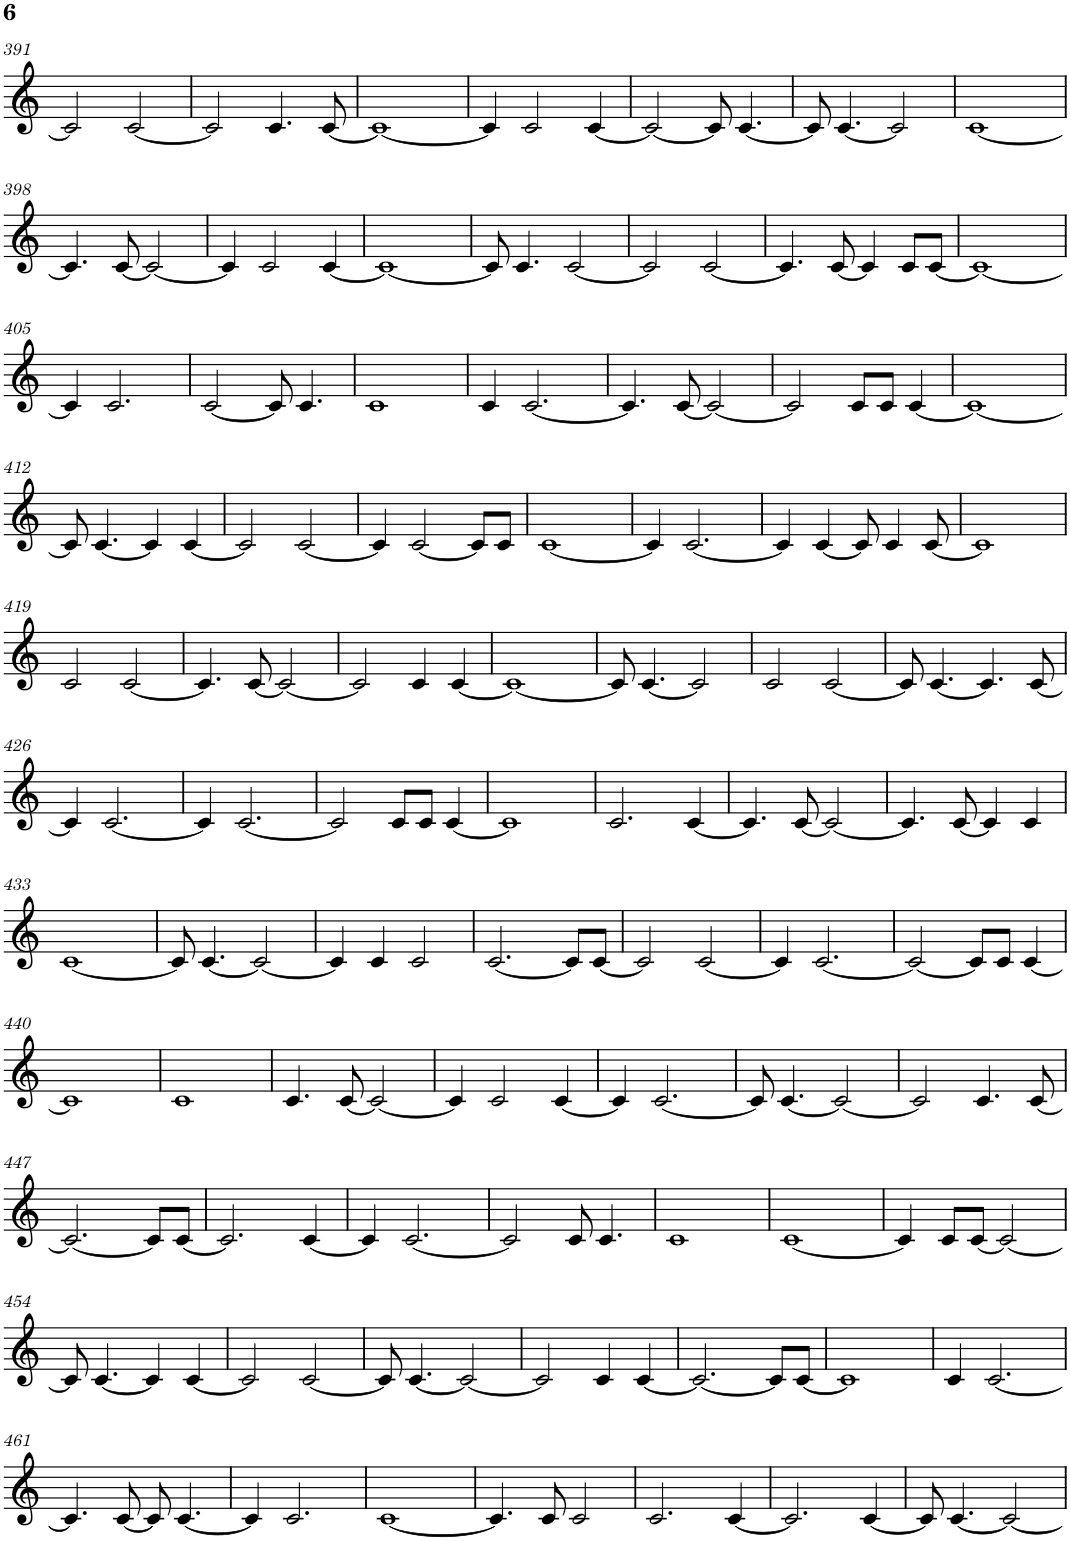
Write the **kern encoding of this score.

**kern
*part1
*staff1
*I"Piano
*I'Pno.
!!LO:PB:g=z
*clefG2
*k[]
*M4/4
=391
2c/]
[2c/
=392
2c/]
4.c/
[8c/
=393
1c_
=394
4c/]
2c/
[4c/
=395
2c/_
8c/]
[4.c/
=396
8c/]
[4.c/
2c/]
=397
[1c
!!LO:LB:g=z
=398
4.c/]
[8c/
2c/_
=399
4c/]
2c/
[4c/
=400
1c_
=401
8c/]
4.c/
[2c/
=402
2c/]
[2c/
=403
4.c/]
[8c/
4c/]
8c/L
[8c/J
=404
1c_
!!LO:LB:g=z
=405
4c/]
2.c/
=406
[2c/
8c/]
4.c/
=407
1c
=408
4c/
[2.c/
=409
4.c/]
[8c/
2c/_
=410
2c/]
8c/L
8c/J
[4c/
=411
1c_
!!LO:LB:g=z
=412
8c/]
[4.c/
4c/]
[4c/
=413
2c/]
[2c/
=414
4c/]
[2c/
8c/L]
8c/J
=415
[1c
=416
4c/]
[2.c/
=417
4c/]
[4c/
8c/]
4c/
[8c/
=418
1c]
!!LO:LB:g=z
=419
2c/
[2c/
=420
4.c/]
[8c/
2c/_
=421
2c/]
4c/
[4c/
=422
1c_
=423
8c/]
[4.c/
2c/]
=424
2c/
[2c/
=425
8c/]
[4.c/
4.c/]
[8c/
!!LO:LB:g=z
=426
4c/]
[2.c/
=427
4c/]
[2.c/
=428
2c/]
8c/L
8c/J
[4c/
=429
1c]
=430
2.c/
[4c/
=431
4.c/]
[8c/
2c/_
=432
4.c/]
[8c/
4c/]
4c/
!!LO:LB:g=z
=433
[1c
=434
8c/]
[4.c/
2c/_
=435
4c/]
4c/
2c/
=436
[2.c/
8c/L]
[8c/J
=437
2c/]
[2c/
=438
4c/]
[2.c/
=439
2c/_
8c/L]
8c/J
[4c/
!!LO:LB:g=z
=440
1c]
=441
1c
=442
4.c/
[8c/
2c/_
=443
4c/]
2c/
[4c/
=444
4c/]
[2.c/
=445
8c/]
[4.c/
2c/_
=446
2c/]
4.c/
[8c/
!!LO:LB:g=z
=447
2.c/_
8c/L]
[8c/J
=448
2.c/]
[4c/
=449
4c/]
[2.c/
=450
2c/]
8c/
4.c/
=451
1c
=452
[1c
=453
4c/]
8c/L
[8c/J
2c/_
!!LO:LB:g=z
=454
8c/]
[4.c/
4c/]
[4c/
=455
2c/]
[2c/
=456
8c/]
[4.c/
2c/_
=457
2c/]
4c/
[4c/
=458
2.c/_
8c/L]
[8c/J
=459
1c]
=460
4c/
[2.c/
!!LO:LB:g=z
=461
4.c/]
[8c/
8c/]
[4.c/
=462
4c/]
2.c/
=463
[1c
=464
4.c/]
8c/
2c/
=465
2.c/
[4c/
=466
2.c/]
[4c/
=467
8c/]
[4.c/
2c/_
=
*-
